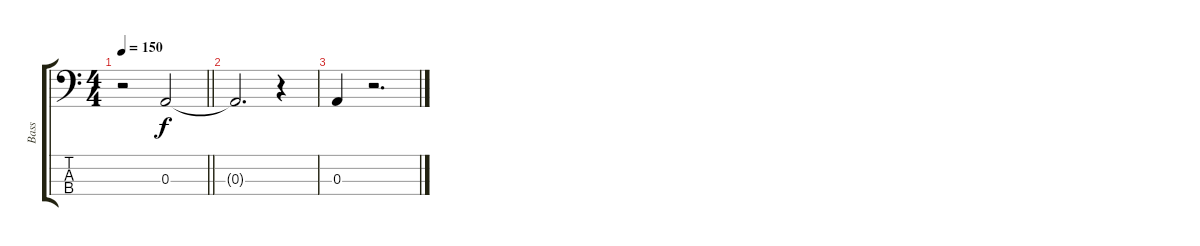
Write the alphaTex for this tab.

\track ("Bass" "Bass") {instrument electricbassfinger}
\staff {score tabs}
\tuning (G2 D2 A1 E1) {hide}
\ts (4 4)
\tempo 150
\clef f4
\barLineRight lightlight
\ks c
r.2{dy f} 0.3.2 |
0.3{t}.2{d} r.4 |
0.3.4 r.2{d}
